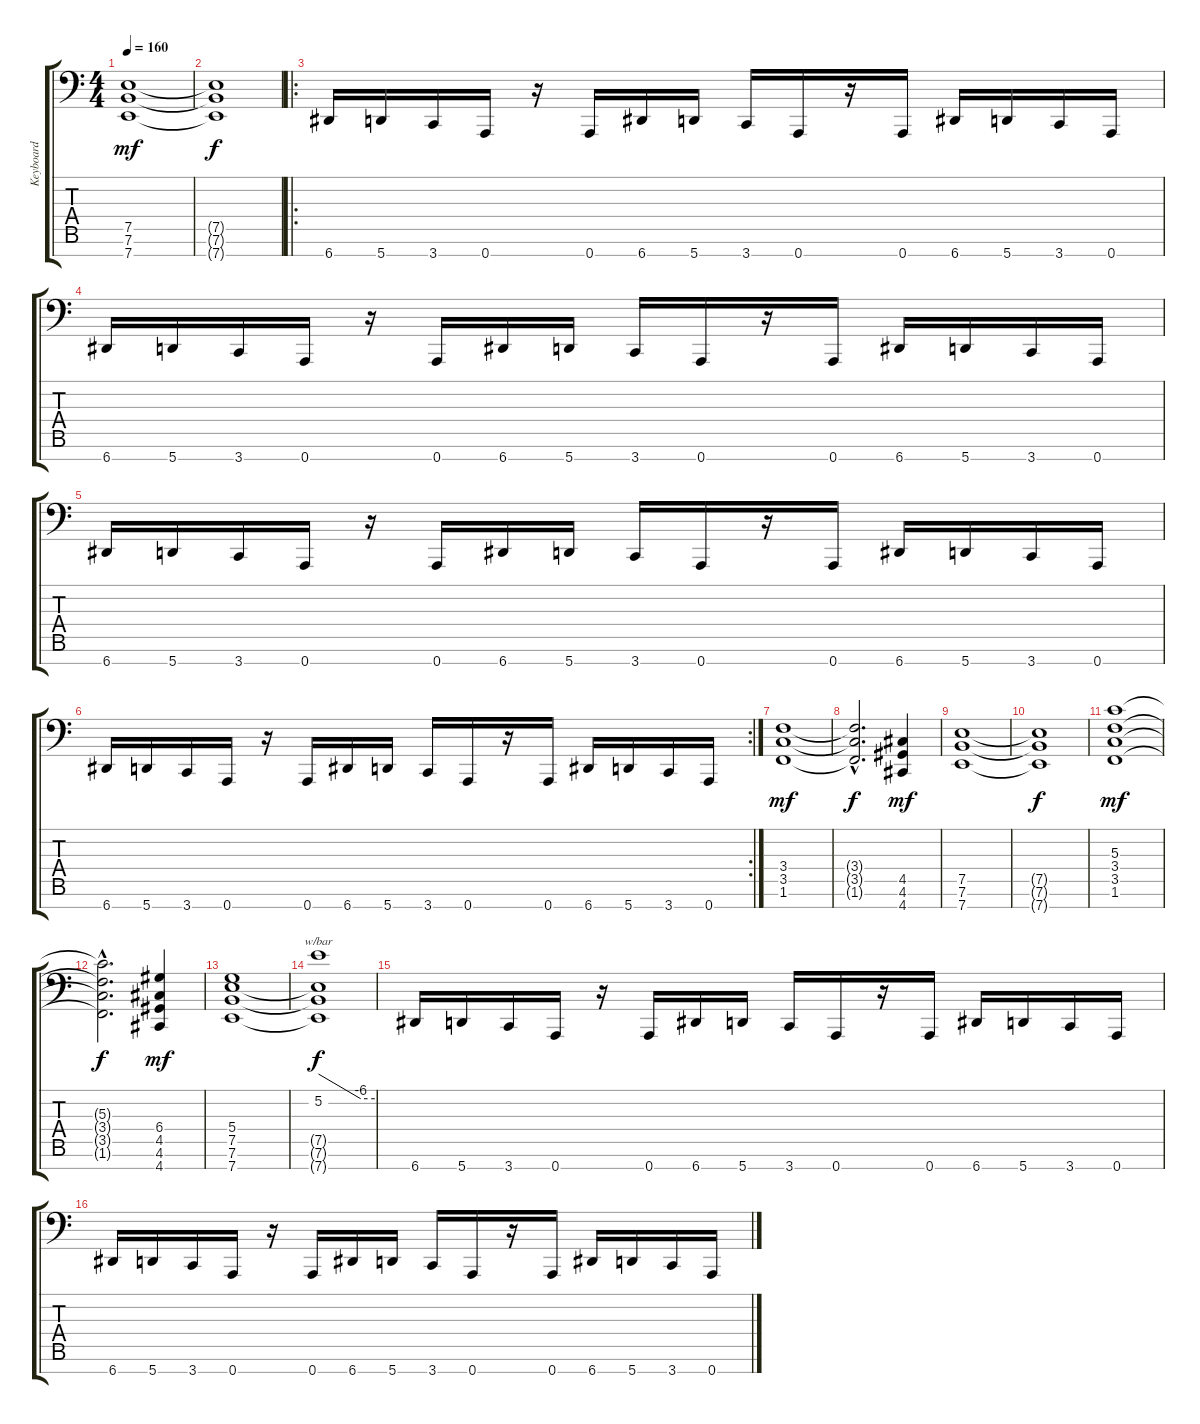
\track ("Keyboard" "Keyboard") {instrument lead1square}
\staff {score tabs}
\tuning (E4 B3 G3 D3 A2 E2 A1) {hide}
\ts (4 4)
\tempo 160
\clef f4
\ks c
(7.5 7.6 7.7).1{dy mf} |
(7.5{t} 7.6{t} 7.7{t}).1{dy f} |
\ro
6.7.16 5.7.16 3.7.16 0.7.16 r.16 0.7.16 6.7.16 5.7.16 3.7.16 0.7.16 r.16 0.7.16 6.7.16 5.7.16 3.7.16 0.7.16 |
6.7.16 5.7.16 3.7.16 0.7.16 r.16 0.7.16 6.7.16 5.7.16 3.7.16 0.7.16 r.16 0.7.16 6.7.16 5.7.16 3.7.16 0.7.16 |
6.7.16 5.7.16 3.7.16 0.7.16 r.16 0.7.16 6.7.16 5.7.16 3.7.16 0.7.16 r.16 0.7.16 6.7.16 5.7.16 3.7.16 0.7.16 |
\rc 2
6.7.16 5.7.16 3.7.16 0.7.16 r.16 0.7.16 6.7.16 5.7.16 3.7.16 0.7.16 r.16 0.7.16 6.7.16 5.7.16 3.7.16 0.7.16 |
(3.4 3.5 1.6).1{dy mf} |
(3.4{hac t} 3.5{hac t} 1.6{hac t}).2{d dy f} (4.5 4.6 4.7).4{dy mf} |
(7.5 7.6 7.7).1 |
(7.5{t} 7.6{t} 7.7{t}).1{dy f} |
(5.3 3.4 3.5 1.6).1{dy mf} |
(5.3{hac t} 3.4{hac t} 3.5{hac t} 1.6{hac t}).2{d dy f} (6.4 4.5 4.6 4.7).4{dy mf} |
(5.4 7.5 7.6 7.7).1 |
(5.2 7.5{t} 7.6{t} 7.7{t}).1{tbe (custom default 0 0 45 -24 60 -24) dy f} |
6.7.16 5.7.16 3.7.16 0.7.16 r.16 0.7.16 6.7.16 5.7.16 3.7.16 0.7.16 r.16 0.7.16 6.7.16 5.7.16 3.7.16 0.7.16 |
6.7.16 5.7.16 3.7.16 0.7.16 r.16 0.7.16 6.7.16 5.7.16 3.7.16 0.7.16 r.16 0.7.16 6.7.16 5.7.16 3.7.16 0.7.16
